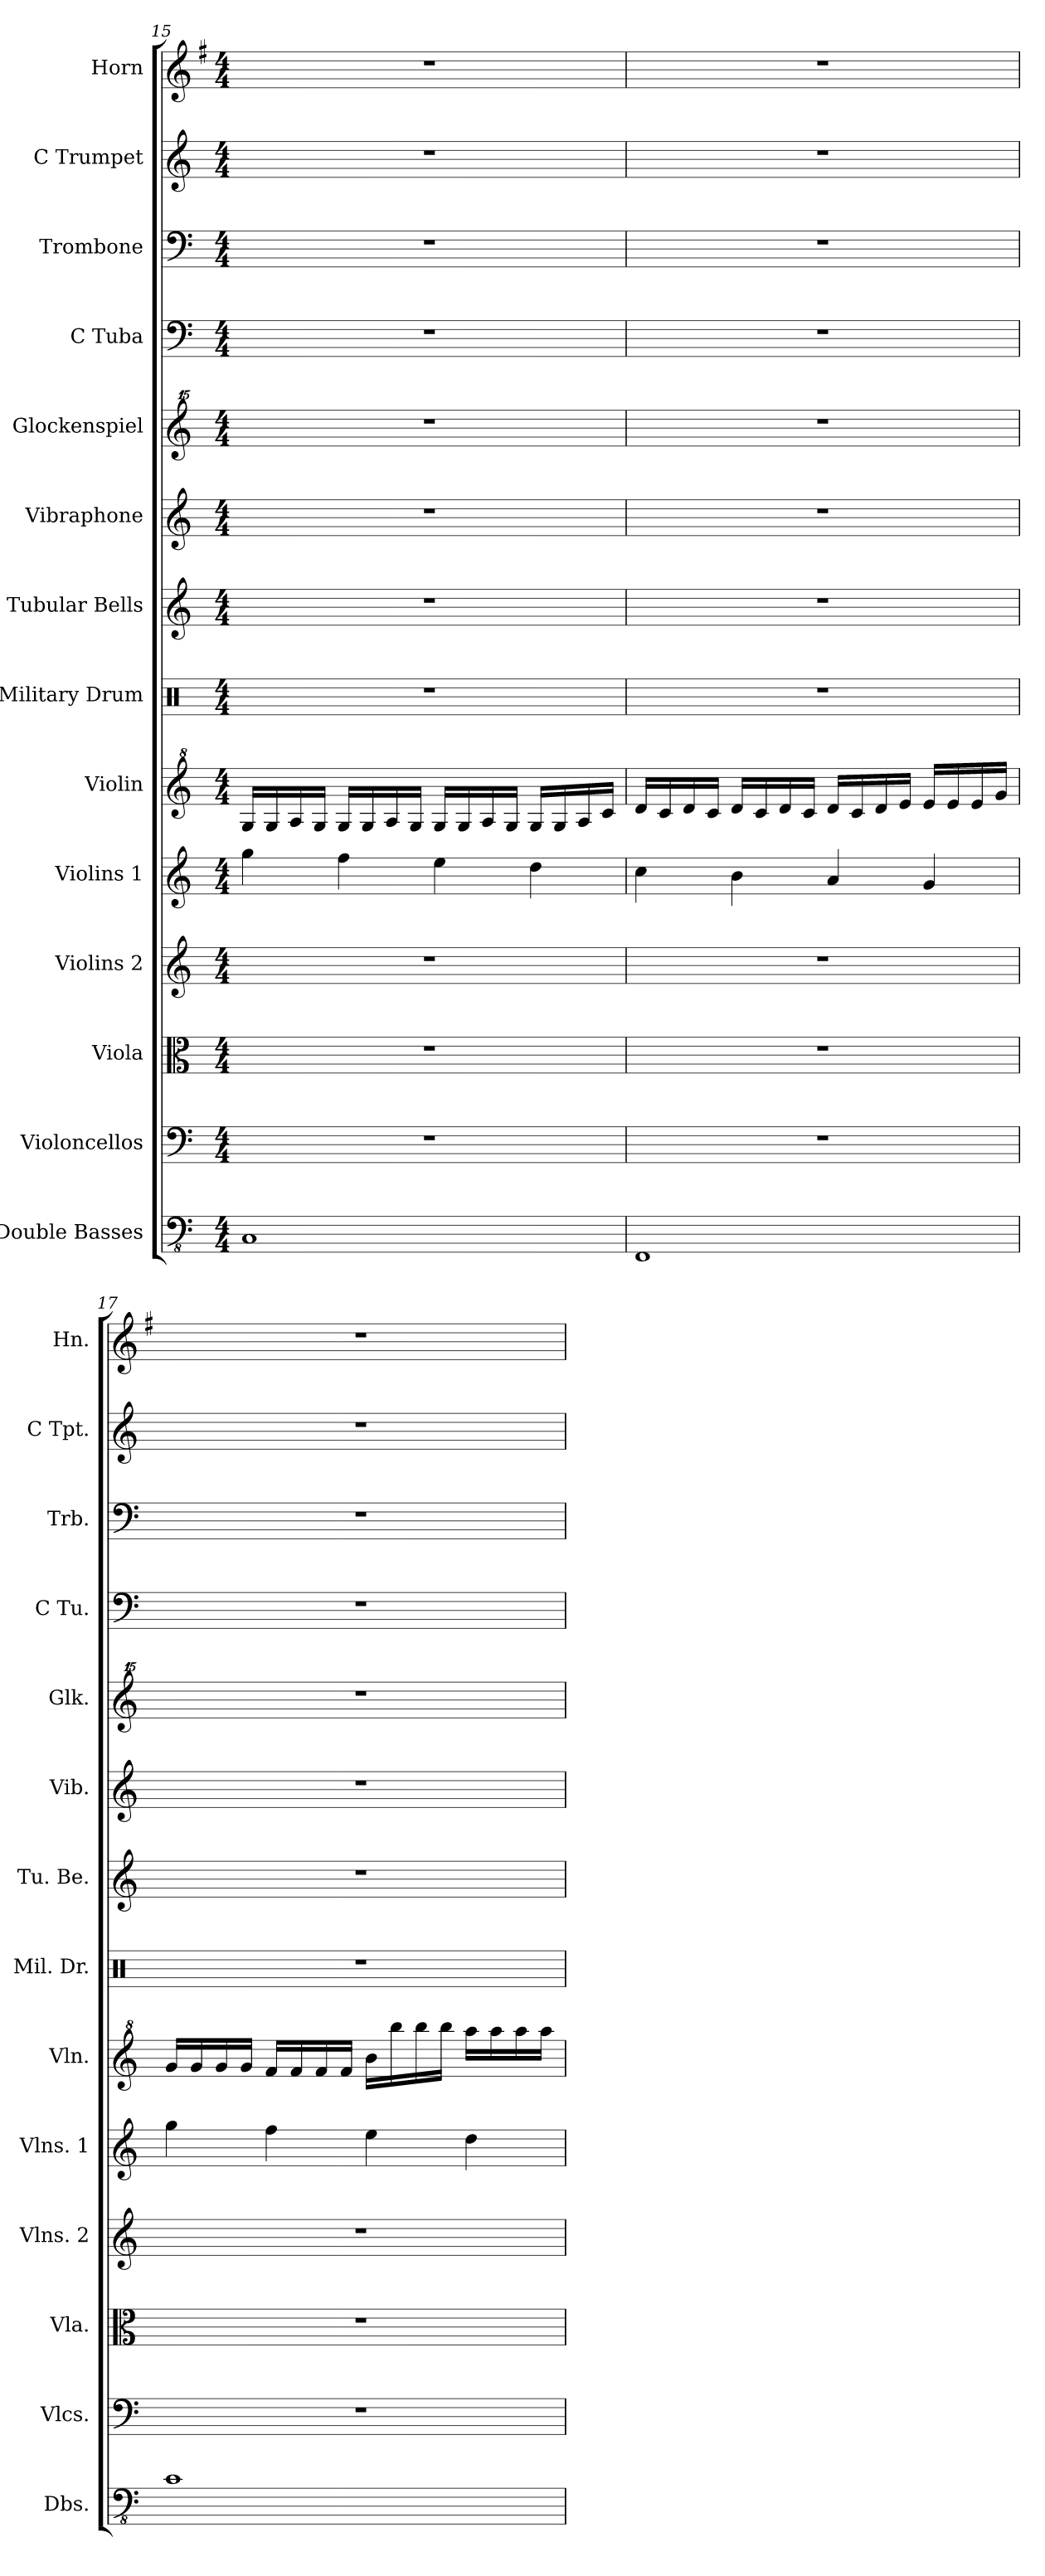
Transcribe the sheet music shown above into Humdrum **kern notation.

**kern	**kern	**kern	**kern	**kern	**kern	**kern	**kern	**kern	**kern	**kern	**kern	**kern	**kern
*part14	*part13	*part12	*part11	*part10	*part9	*part8	*part7	*part6	*part5	*part4	*part3	*part2	*part1
*staff14	*staff13	*staff12	*staff11	*staff10	*staff9	*staff8	*staff7	*staff6	*staff5	*staff4	*staff3	*staff2	*staff1
*I"Double Basses	*I"Violoncellos	*I"Viola	*I"Violins 2	*I"Violins 1	*I"Violin	*I"Military Drum	*I"Tubular Bells	*I"Vibraphone	*I"Glockenspiel	*I"C Tuba	*I"Trombone	*I"C Trumpet	*I"Horn
*I'Dbs.	*I'Vlcs.	*I'Vla.	*I'Vlns. 2	*I'Vlns. 1	*I'Vln.	*I'Mil. Dr.	*I'Tu. Be.	*I'Vib.	*I'Glk.	*I'C Tu.	*I'Trb.	*I'C Tpt.	*I'Hn.
*clefFv4	*clefF4	*clefC3	*clefG2	*clefG2	*clefG^2	*clefX	*clefG2	*clefG2	*clefG^^2	*clefF4	*clefF4	*clefG2	*clefG2
*	*	*	*	*	*	*	*	*	*	*	*	*	*ITrd4c7
*k[]	*k[]	*k[]	*k[]	*k[]	*k[]	*k[]	*k[]	*k[]	*k[]	*k[]	*k[]	*k[]	*k[]
*C:	*C:	*C:	*C:	*C:	*C:	*C:	*C:	*C:	*C:	*C:	*C:	*C:	*C:
*M4/4	*M4/4	*M4/4	*M4/4	*M4/4	*M4/4	*M4/4	*M4/4	*M4/4	*M4/4	*M4/4	*M4/4	*M4/4	*M4/4
=15	=15	=15	=15	=15	=15	=15	=15	=15	=15	=15	=15	=15	=15
1CC	1r	1r	1r	4gg\	16g/LL	1r	1r	1r	1r	1r	1r	1r	1r
.	.	.	.	.	16g/	.	.	.	.	.	.	.	.
.	.	.	.	.	16a/	.	.	.	.	.	.	.	.
.	.	.	.	.	16g/JJ	.	.	.	.	.	.	.	.
.	.	.	.	4ff\	16g/LL	.	.	.	.	.	.	.	.
.	.	.	.	.	16g/	.	.	.	.	.	.	.	.
.	.	.	.	.	16a/	.	.	.	.	.	.	.	.
.	.	.	.	.	16g/JJ	.	.	.	.	.	.	.	.
.	.	.	.	4ee\	16g/LL	.	.	.	.	.	.	.	.
.	.	.	.	.	16g/	.	.	.	.	.	.	.	.
.	.	.	.	.	16a/	.	.	.	.	.	.	.	.
.	.	.	.	.	16g/JJ	.	.	.	.	.	.	.	.
.	.	.	.	4dd\	16g/LL	.	.	.	.	.	.	.	.
.	.	.	.	.	16g/	.	.	.	.	.	.	.	.
.	.	.	.	.	16a/	.	.	.	.	.	.	.	.
.	.	.	.	.	16cc/JJ	.	.	.	.	.	.	.	.
!!LO:PB:g=z
=16	=16	=16	=16	=16	=16	=16	=16	=16	=16	=16	=16	=16	=16
1FFF	1r	1r	1r	4cc\	16dd/LL	1r	1r	1r	1r	1r	1r	1r	1r
.	.	.	.	.	16cc/	.	.	.	.	.	.	.	.
.	.	.	.	.	16dd/	.	.	.	.	.	.	.	.
.	.	.	.	.	16cc/JJ	.	.	.	.	.	.	.	.
.	.	.	.	4b\	16dd/LL	.	.	.	.	.	.	.	.
.	.	.	.	.	16cc/	.	.	.	.	.	.	.	.
.	.	.	.	.	16dd/	.	.	.	.	.	.	.	.
.	.	.	.	.	16cc/JJ	.	.	.	.	.	.	.	.
.	.	.	.	4a/	16dd/LL	.	.	.	.	.	.	.	.
.	.	.	.	.	16cc/	.	.	.	.	.	.	.	.
.	.	.	.	.	16dd/	.	.	.	.	.	.	.	.
.	.	.	.	.	16ee/JJ	.	.	.	.	.	.	.	.
.	.	.	.	4g/	16ee/LL	.	.	.	.	.	.	.	.
.	.	.	.	.	16ee/	.	.	.	.	.	.	.	.
.	.	.	.	.	16ee/	.	.	.	.	.	.	.	.
.	.	.	.	.	16gg/JJ	.	.	.	.	.	.	.	.
=17	=17	=17	=17	=17	=17	=17	=17	=17	=17	=17	=17	=17	=17
1C	1r	1r	1r	4gg\	16gg/LL	1r	1r	1r	1r	1r	1r	1r	1r
.	.	.	.	.	16gg/	.	.	.	.	.	.	.	.
.	.	.	.	.	16gg/	.	.	.	.	.	.	.	.
.	.	.	.	.	16gg/JJ	.	.	.	.	.	.	.	.
.	.	.	.	4ff\	16ff/LL	.	.	.	.	.	.	.	.
.	.	.	.	.	16ff/	.	.	.	.	.	.	.	.
.	.	.	.	.	16ff/	.	.	.	.	.	.	.	.
.	.	.	.	.	16ff/JJ	.	.	.	.	.	.	.	.
.	.	.	.	4ee\	16bb\LL	.	.	.	.	.	.	.	.
.	.	.	.	.	16bbb\	.	.	.	.	.	.	.	.
.	.	.	.	.	16bbb\	.	.	.	.	.	.	.	.
.	.	.	.	.	16bbb\JJ	.	.	.	.	.	.	.	.
.	.	.	.	4dd\	16aaa\LL	.	.	.	.	.	.	.	.
.	.	.	.	.	16aaa\	.	.	.	.	.	.	.	.
.	.	.	.	.	16aaa\	.	.	.	.	.	.	.	.
.	.	.	.	.	16aaa\JJ	.	.	.	.	.	.	.	.
=	=	=	=	=	=	=	=	=	=	=	=	=	=
*-	*-	*-	*-	*-	*-	*-	*-	*-	*-	*-	*-	*-	*-
